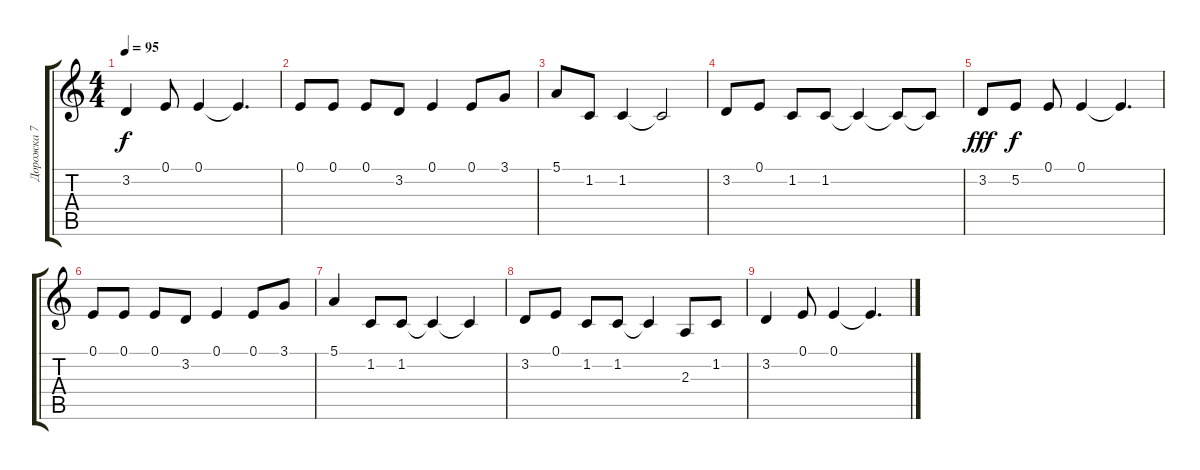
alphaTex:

\track ("Дорожка 7" "Дорожка 7") {instrument voiceoohs}
\staff {score tabs}
\tuning (E4 B3 G3 D3 A2 E2) {hide}
\ts (4 4)
\tempo 95
\clef g2
\ks c
3.2.4{dy f} 0.1.8 0.1.4 0.1{t}.4{d} |
0.1.8 0.1.8 0.1.8 3.2.8 0.1.4 0.1.8 3.1.8 |
5.1.8 1.2.8 1.2.4 1.2{t}.2 |
3.2.8 0.1.8 1.2.8 1.2.8 1.2{t}.4 1.2{t}.8 1.2{t}.8 |
3.2.8{dy fff} 5.2.8{dy f} 0.1.8 0.1.4 0.1{t}.4{d} |
0.1.8 0.1.8 0.1.8 3.2.8 0.1.4 0.1.8 3.1.8 |
5.1.4 1.2.8 1.2.8 1.2{t}.4 1.2{t}.4 |
3.2.8 0.1.8 1.2.8 1.2.8 1.2{t}.4 2.3.8 1.2.8 |
3.2.4 0.1.8 0.1.4 0.1{t}.4{d}
